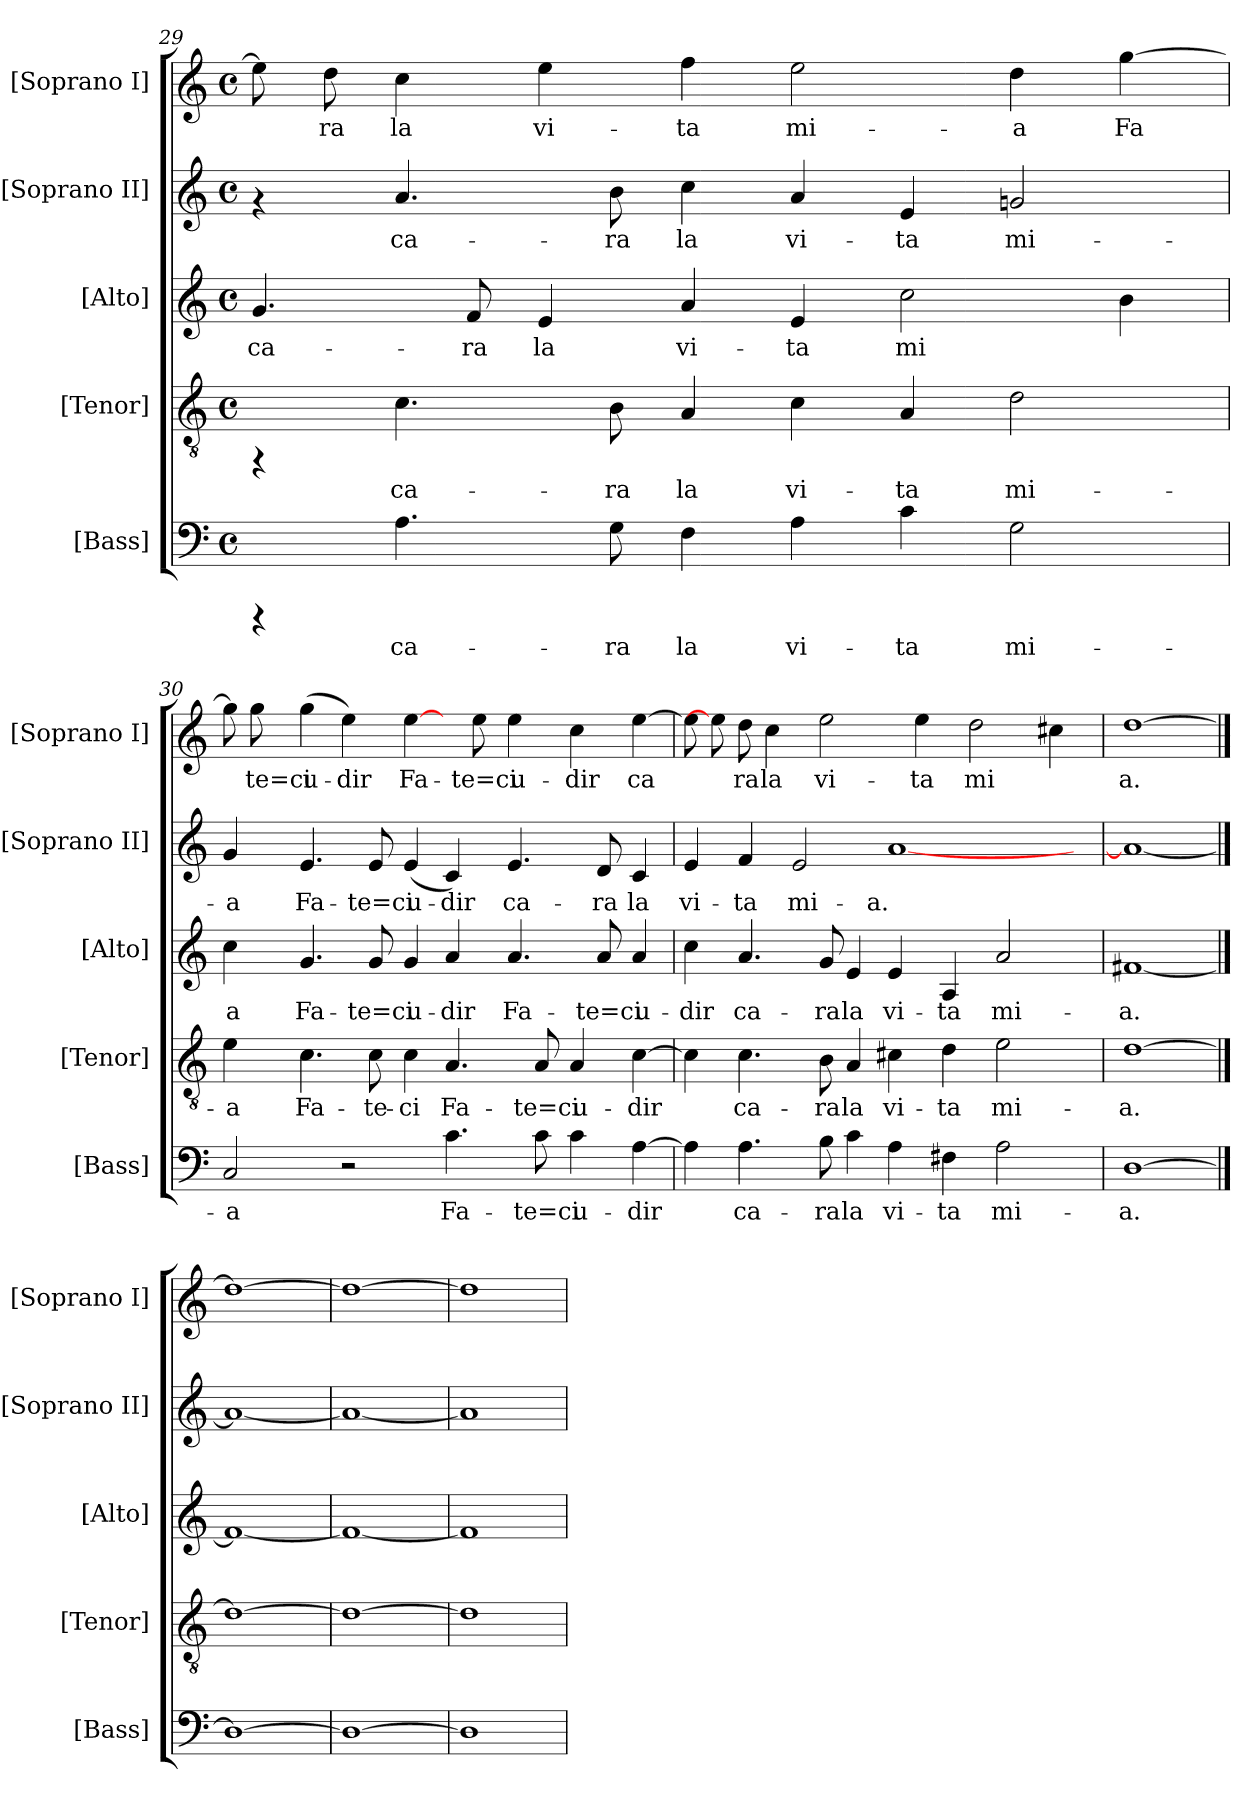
**kern	**text	**kern	**text	**kern	**text	**kern	**text	**kern	**text
*part5	*part5	*part4	*part4	*part3	*part3	*part2	*part2	*part1	*part1
*staff5	*staff5	*staff4	*staff4	*staff3	*staff3	*staff2	*staff2	*staff1	*staff1
*I"[Bass]	*	*I"[Tenor]	*	*I"[Alto]	*	*I"[Soprano II]	*	*I"[Soprano I]	*
*I'[Bass]	*	*I'[Tenor]	*	*I'[Alto]	*	*I'[Soprano II]	*	*I'[Soprano I]	*
!!LO:PB:g=z
*clefF4	*	*clefGv2	*	*clefG2	*	*clefG2	*	*clefG2	*
*k[]	*	*k[]	*	*k[]	*	*k[]	*	*k[]	*
*C:	*	*C:	*	*C:	*	*C:	*	*C:	*
*M4/4	*	*M4/4	*	*M4/4	*	*M4/4	*	*M4/4	*
*met(c)	*	*met(c)	*	*met(c)	*	*met(c)	*	*met(c)	*
=29	=29	=29	=29	=29	=29	=29	=29	=29	=29
!	!	!	!	!	!LO:LY:b:cj	!	!	!	!LO:LY:b:cj
4rCCC	.	4rFF	.	4.g/	ca-	4rf	.	8ee\]	--
!	!	!	!	!	!	!	!	!	!LO:LY:b:cj
.	.	.	.	.	.	.	.	8dd\	-ra
!	!LO:LY:b:cj	!	!LO:LY:b:cj	!	!	!	!LO:LY:b:cj	!	!LO:LY:b:cj
4.A\	ca-	4.c\	ca-	.	.	4.a/	ca-	4cc\	la
!	!	!	!	!	!LO:LY:b:cj	!	!	!	!
.	.	.	.	8f/	-ra	.	.	.	.
!	!	!	!	!	!LO:LY:b:cj	!	!	!	!LO:LY:b:cj
.	.	.	.	4e/	la	.	.	4ee\	vi-
!	!LO:LY:b:cj	!	!LO:LY:b:cj	!	!	!	!LO:LY:b:cj	!	!
8G\	-ra	8B\	-ra	.	.	8b\	-ra	.	.
!	!LO:LY:b:cj	!	!LO:LY:b:cj	!	!LO:LY:b:cj	!	!LO:LY:b:cj	!	!LO:LY:b:cj
4F\	la	4A/	la	4a/	vi-	4cc\	la	4ff\	-ta
!	!LO:LY:b:cj	!	!LO:LY:b:cj	!	!LO:LY:b:cj	!	!LO:LY:b:cj	!	!LO:LY:b:cj
4A\	vi-	4c\	vi-	4e/	-ta	4a/	vi-	2ee\	mi-
!	!LO:LY:b:cj	!	!LO:LY:b:cj	!	!LO:LY:b:cj	!	!LO:LY:b:cj	!	!
4c\	-ta	4A/	-ta	2cc\	mi-	4e/	-ta	.	.
!	!LO:LY:b:cj	!	!LO:LY:b:cj	!	!	!	!LO:LY:b:cj	!	!LO:LY:b:cj
2G\	mi-	2d\	mi-	.	.	2gn/	mi-	4dd\	-a
!	!	!	!	!	!LO:LY:b:cj	!	!	!	!LO:LY:b:cj
.	.	.	.	4b\	--	.	.	[>4gg\	Fa-
=30	=30	=30	=30	=30	=30	=30	=30	=30	=30
!	!LO:LY:b:cj	!	!LO:LY:b:cj	!	!LO:LY:b:cj	!	!LO:LY:b:cj	!	!LO:LY:b:cj
2C/	-a	4e\	-a	4cc\	-a	4g/	-a	8gg\]	--
!	!	!	!	!	!	!	!	!	!LO:LY:b:cj
.	.	.	.	.	.	.	.	8gg\	-te=ci
!	!	!	!LO:LY:b:cj	!	!LO:LY:b:cj	!	!LO:LY:b:cj	!	!LO:LY:b:cj
.	.	4.c\	Fa-	4.g/	Fa-	4.e/	Fa-	(<4gg\	u-
!	!	!	!	!	!	!	!	!	!LO:LY:b:cj
2r	.	.	.	.	.	.	.	4ee\)	-dir
!	!	!	!LO:LY:b:cj	!	!LO:LY:b:cj	!	!LO:LY:b:cj	!	!
.	.	8c\	-te-	8g/	-te=ci	8e/	-te=ci	.	.
!	!	!	!LO:LY:b:cj	!	!LO:LY:b:cj	!	!LO:LY:b:cj	!	!LO:LY:b:cj
.	.	4c\	-ci	4g/	u-	(<4e/	u-	[4ee\	Fa-
!	!LO:LY:b:cj	!	!LO:LY:b:cj	!	!LO:LY:b:cj	!	!LO:LY:b:cj	!	!
4.c\	Fa-	4.A/	Fa-	4a/	-dir	4c/)	-dir	8ryy	.
!	!	!	!	!	!	!	!	!	!LO:LY:b:cj
.	.	.	.	.	.	.	.	8ee\	-te=ci
!	!	!	!	!	!LO:LY:b:cj	!	!LO:LY:b:cj	!	!LO:LY:b:cj
.	.	.	.	4.a/	Fa-	4.e/	ca-	4ee\	u-
!	!LO:LY:b:cj	!	!LO:LY:b:cj	!	!	!	!	!	!
8c\	-te=ci	8A/	-te=ci	.	.	.	.	.	.
!	!LO:LY:b:cj	!	!LO:LY:b:cj	!	!	!	!	!	!LO:LY:b:cj
4c\	u-	4A/	u-	.	.	.	.	4cc\	-dir
!	!	!	!	!	!LO:LY:b:cj	!	!LO:LY:b:cj	!	!
.	.	.	.	8a/	-te=ci	8d/	-ra	.	.
!	!LO:LY:b:cj	!	!LO:LY:b:cj	!	!LO:LY:b:cj	!	!LO:LY:b:cj	!	!LO:LY:b:cj
[>4A\	-dir	[>4c\	-dir	4a/	u-	4c/	la	[>4ee\	ca-
=31	=31	=31	=31	=31	=31	=31	=31	=31	=31
!	!LO:LY:b:cj	!	!LO:LY:b:cj	!	!LO:LY:b:cj	!	!LO:LY:b:cj	!	!LO:LY:b:cj
4A\]	.	4c\]	.	4cc\	-dir	4e/	vi-	8ee\]	--
.	.	.	.	.	.	.	.	8ee\]	.
!	!LO:LY:b:cj	!	!LO:LY:b:cj	!	!LO:LY:b:cj	!	!LO:LY:b:cj	!	!LO:LY:b:cj
4.A\	ca-	4.c\	ca-	4.a/	ca-	4f/	-ta	8dd\	-ra
!	!	!	!	!	!	!	!	!	!LO:LY:b:cj
.	.	.	.	.	.	.	.	4cc\	la
!	!	!	!	!	!	!	!LO:LY:b:cj	!	!
.	.	.	.	.	.	2e/	mi-	.	.
!	!LO:LY:b:cj	!	!LO:LY:b:cj	!	!LO:LY:b:cj	!	!	!	!LO:LY:b:cj
8B\	-ra	8B\	-ra	8g/	-ra	.	.	2ee\	vi-
!	!LO:LY:b:cj	!	!LO:LY:b:cj	!	!LO:LY:b:cj	!	!	!	!
4c\	la	4A/	la	4e/	la	.	.	.	.
!	!LO:LY:b:cj	!	!LO:LY:b:cj	!	!LO:LY:b:cj	!	!LO:LY:b:cj	!	!
4A\	vi-	4c#X\	vi-	4e/	vi-	[<1a	-a.	.	.
!	!	!	!	!	!	!	!	!	!LO:LY:b:cj
.	.	.	.	.	.	.	.	4ee\	-ta
!	!LO:LY:b:cj	!	!LO:LY:b:cj	!	!LO:LY:b:cj	!	!	!	!
4F#X\	-ta	4d\	-ta	4A/	-ta	.	.	.	.
!	!	!	!	!	!	!	!	!	!LO:LY:b:cj
.	.	.	.	.	.	.	.	2dd\	mi-
!	!LO:LY:b:cj	!	!LO:LY:b:cj	!	!LO:LY:b:cj	!	!	!	!
2A\	mi-	2e\	mi-	2a/	mi-	.	.	.	.
!	!	!	!	!	!	!	!	!	!LO:LY:b:cj
.	.	.	.	.	.	.	.	4cc#X\	--
8ryy	.	8ryy	.	8ryy	.	8ryy	.	.	.
=32	=32	=32	=32	=32	=32	=32	=32	=32	=32
!	!LO:LY:b:cj	!	!LO:LY:b:cj	!	!LO:LY:b:cj	!	!LO:LY:b:cj	!	!LO:LY:b:cj
[1D	-a.	[1d	-a.	[1f#X	-a.	1a_	.	[1dd	-a.
==33	==33	==33	==33	==33	==33	==33	==33	==33	==33
1D_	.	1d_	.	1f#_	.	1a_	.	1dd_	.
=34	=34	=34	=34	=34	=34	=34	=34	=34	=34
1D_	.	1d_	.	1f#_	.	1a_	.	1dd_	.
=35	=35	=35	=35	=35	=35	=35	=35	=35	=35
1D]	.	1d]	.	1f#]	.	1a]	.	1dd]	.
=	=	=	=	=	=	=	=	=	=
*-	*-	*-	*-	*-	*-	*-	*-	*-	*-
